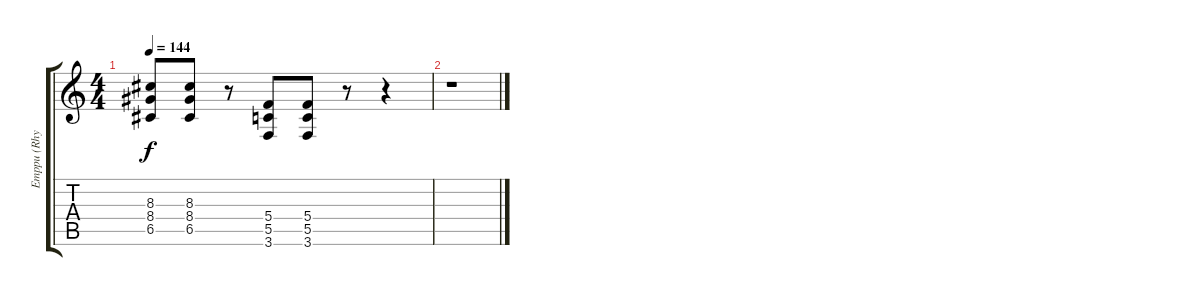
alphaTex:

\track ("Emppu (Rhytm)" "Emppu (Rhy") {instrument overdrivenguitar}
\staff {score tabs}
\tuning (D4 A3 F3 C3 G2 D2) {hide}
\ts (4 4)
\tempo 144
\clef g2
\ks c
(8.3 8.4 6.5).8{dy f} (8.3 8.4 6.5).8 r.8 (5.4 5.5 3.6).8{beam merge} (5.4 5.5 3.6).8 r.8 r.4 |
r.1
